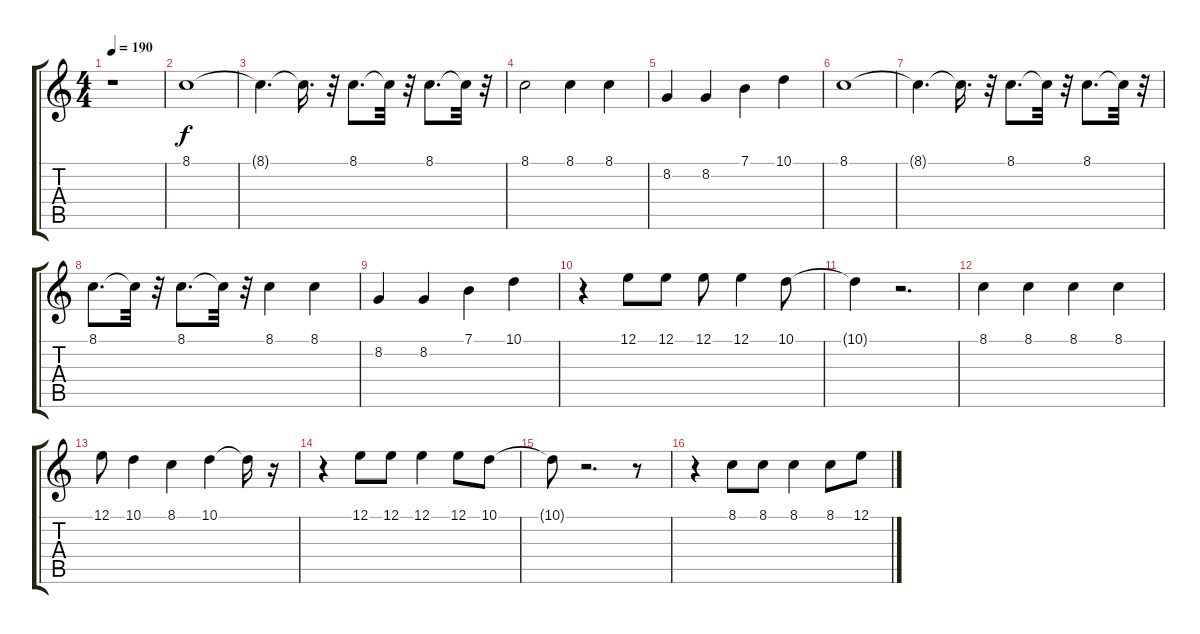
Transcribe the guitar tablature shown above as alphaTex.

\track "" {instrument clarinet}
\staff {score tabs}
\tuning (E4 B3 G3 D3 A2 E2) {hide}
\ts (4 4)
\tempo 190
\clef g2
\ks c
r.1{dy f} |
8.1.1 |
8.1{t}.4{d} 8.1{t}.16{d} r.32 8.1.8{d} 8.1{t}.32 r.32 8.1.8{d} 8.1{t}.32 r.32 |
8.1.2 8.1.4 8.1.4 |
8.2.4 8.2.4 7.1.4 10.1.4 |
8.1.1 |
8.1{t}.4{d} 8.1{t}.16{d} r.32 8.1.8{d} 8.1{t}.32 r.32 8.1.8{d} 8.1{t}.32 r.32 |
8.1.8{d} 8.1{t}.32 r.32 8.1.8{d} 8.1{t}.32 r.32 8.1.4 8.1.4 |
8.2.4 8.2.4 7.1.4 10.1.4 |
r.4 12.1.8 12.1.8 12.1.8 12.1.4 10.1.8 |
10.1{t}.4 r.2{d} |
8.1.4 8.1.4 8.1.4 8.1.4 |
12.1.8 10.1.4 8.1.4 10.1.4 10.1{t}.16 r.16 |
r.4 12.1.8 12.1.8 12.1.4 12.1.8 10.1.8 |
10.1{t}.8 r.2{d} r.8 |
r.4 8.1.8 8.1.8 8.1.4 8.1.8 12.1.8
